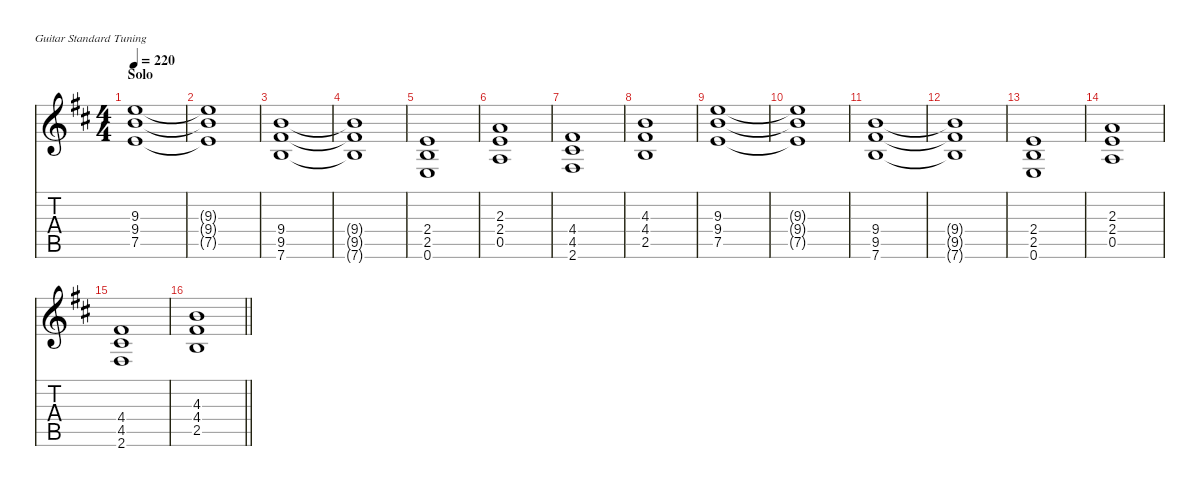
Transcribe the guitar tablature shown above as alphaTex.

\defaultSystemsLayout 4
\hideDynamics
\bracketExtendMode nobrackets
\singleTrackTrackNamePolicy hidden
\multiTrackTrackNamePolicy hidden
\otherSystemsTrackNameOrientation horizontal
\track ("Keith Richards" "od.guit.") {defaultSystemsLayout 8 instrument overdrivenguitar}
\staff {score tabs}
\tuning (E4 B3 G3 D3 A2 E2)
\ts (4 4)
\section ("" "Solo")
\tempo 220
\clef g2
\ks bminor
(9.3{acc forcenatural} 9.4{acc forcenatural} 7.5{acc forcenatural}).1{dy f beam Up} |
(9.3{t acc forcenatural} 9.4{t acc forcenatural} 7.5{t acc forcenatural}).1{beam Up} |
(9.4{acc forcenatural} 9.5{acc #} 7.6{acc forcenatural}).1{beam Up} |
(9.4{t acc forcenatural} 9.5{t acc #} 7.6{t acc forcenatural}).1{beam Up} |
(2.4{acc forcenatural} 2.5{acc forcenatural} 0.6{acc forcenatural}).1{beam Up} |
(2.3{acc forcenatural} 2.4{acc forcenatural} 0.5{acc forcenatural}).1{beam Up} |
(4.4{acc #} 4.5{acc #} 2.6{acc #}).1{beam Up} |
(4.3{acc forcenatural} 4.4{acc #} 2.5{acc forcenatural}).1{beam Up} |
(9.3{acc forcenatural} 9.4{acc forcenatural} 7.5{acc forcenatural}).1{beam Up} |
(9.3{t acc forcenatural} 9.4{t acc forcenatural} 7.5{t acc forcenatural}).1{beam Up} |
(9.4{acc forcenatural} 9.5{acc #} 7.6{acc forcenatural}).1{beam Up} |
(9.4{t acc forcenatural} 9.5{t acc #} 7.6{t acc forcenatural}).1{beam Up} |
(2.4{acc forcenatural} 2.5{acc forcenatural} 0.6{acc forcenatural}).1{beam Up} |
(2.3{acc forcenatural} 2.4{acc forcenatural} 0.5{acc forcenatural}).1{beam Up} |
(4.4{acc #} 4.5{acc #} 2.6{acc #}).1{beam Up} |
\barLineRight lightlight
(4.3{acc forcenatural} 4.4{acc #} 2.5{acc forcenatural}).1{beam Up}
